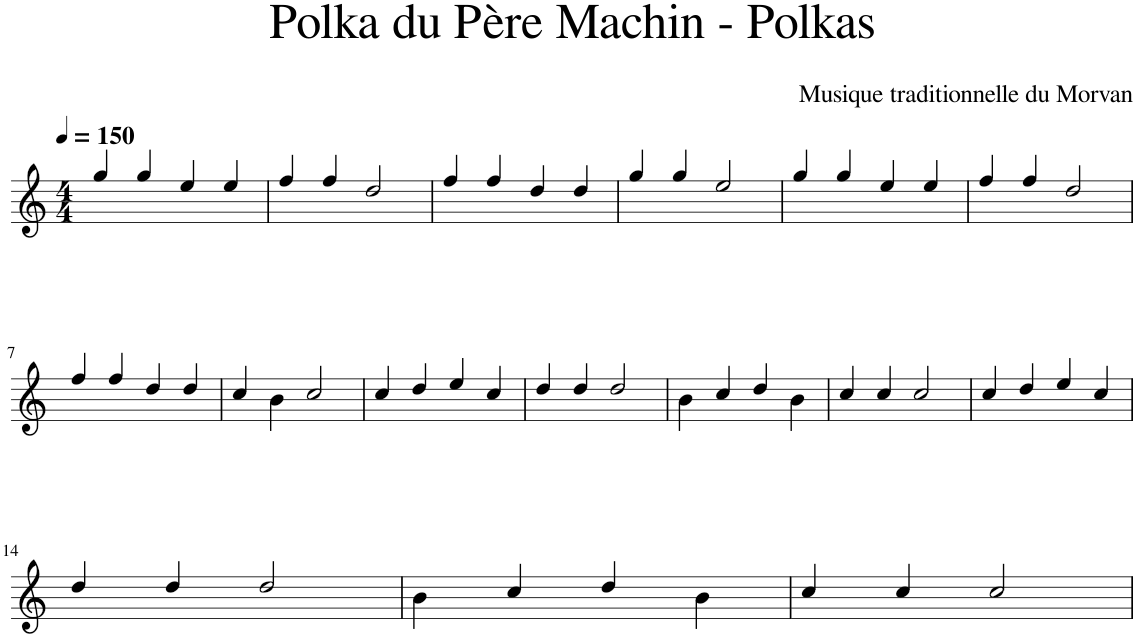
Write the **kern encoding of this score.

**kern
*part1
*staff1
*I"Accordion
*I'Acc
*clefG2
*k[]
*M4/4
*MM150
=1
4gg/
4gg/
4ee/
4ee/
=2
4ff/
4ff/
2dd/
=3
4ff/
4ff/
4dd/
4dd/
=4
4gg/
4gg/
2ee/
=5
4gg/
4gg/
4ee/
4ee/
=6
4ff/
4ff/
2dd/
!!LO:LB:g=z
=7
4ff/
4ff/
4dd/
4dd/
=8
*^
4cc/	4ryy
4ryy	4b\
2cc/	2ryy
*v	*v
=9
4cc/
4dd/
4ee/
4cc/
=10
4dd/
4dd/
2dd/
=11
*^
4ryy	4b\
4cc/	2ryy
4dd/	.
4ryy	4b\
*v	*v
=12
4cc/
4cc/
2cc/
=13
4cc/
4dd/
4ee/
4cc/
!!LO:LB:g=z
=14
4dd/
4dd/
2dd/
=15
*^
4ryy	4b\
4cc/	2ryy
4dd/	.
4ryy	4b\
*v	*v
=16
4cc/
4cc/
2cc/
=
*-
